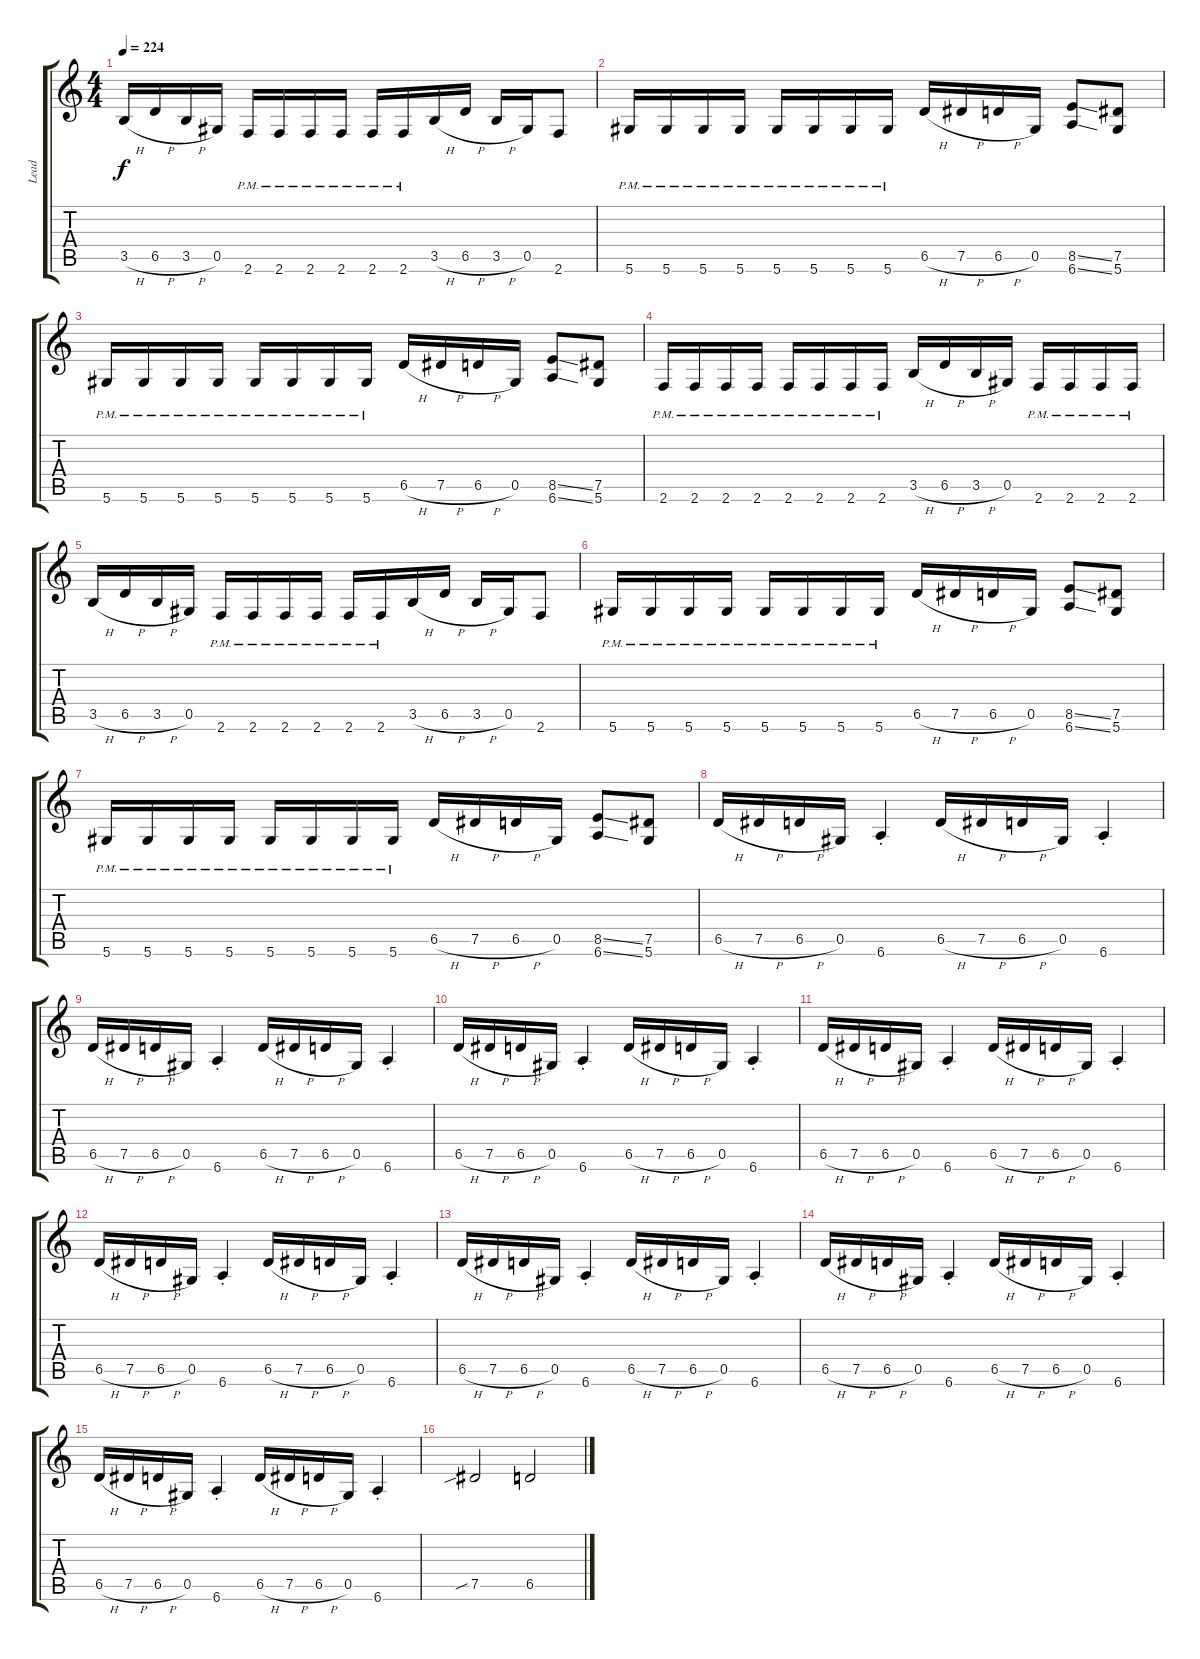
\track ("Lead" "Lead") {instrument distortionguitar}
\staff {score tabs}
\tuning (Eb4 Bb3 Gb3 Db3 Ab2 Eb2) {hide}
\ts (4 4)
\tempo 224
\clef g2
\ks c
3.5{h}.16{dy f} 6.5{h}.16 3.5{h}.16 0.5.16 2.6{pm}.16 2.6{pm}.16 2.6{pm}.16 2.6{pm}.16 2.6{pm}.16 2.6{pm}.16 3.5{h}.16 6.5{h}.16 3.5{h}.16 0.5.16 2.6.8 |
5.6{pm}.16 5.6{pm}.16 5.6{pm}.16 5.6{pm}.16 5.6{pm}.16 5.6{pm}.16 5.6{pm}.16 5.6{pm}.16 6.5{h}.16 7.5{h}.16 6.5{h}.16 0.5.16 (8.5{ss} 6.6{ss}).8 (7.5 5.6).8 |
5.6{pm}.16 5.6{pm}.16 5.6{pm}.16 5.6{pm}.16 5.6{pm}.16 5.6{pm}.16 5.6{pm}.16 5.6{pm}.16 6.5{h}.16 7.5{h}.16 6.5{h}.16 0.5.16 (8.5{ss} 6.6{ss}).8 (7.5 5.6).8 |
2.6{pm}.16 2.6{pm}.16 2.6{pm}.16 2.6{pm}.16 2.6{pm}.16 2.6{pm}.16 2.6{pm}.16 2.6{pm}.16 3.5{h}.16 6.5{h}.16 3.5{h}.16 0.5.16 2.6{pm}.16 2.6{pm}.16 2.6{pm}.16 2.6{pm}.16 |
3.5{h}.16 6.5{h}.16 3.5{h}.16 0.5.16 2.6{pm}.16 2.6{pm}.16 2.6{pm}.16 2.6{pm}.16 2.6{pm}.16 2.6{pm}.16 3.5{h}.16 6.5{h}.16 3.5{h}.16 0.5.16 2.6.8 |
5.6{pm}.16 5.6{pm}.16 5.6{pm}.16 5.6{pm}.16 5.6{pm}.16 5.6{pm}.16 5.6{pm}.16 5.6{pm}.16 6.5{h}.16 7.5{h}.16 6.5{h}.16 0.5.16 (8.5{ss} 6.6{ss}).8 (7.5 5.6).8 |
5.6{pm}.16 5.6{pm}.16 5.6{pm}.16 5.6{pm}.16 5.6{pm}.16 5.6{pm}.16 5.6{pm}.16 5.6{pm}.16 6.5{h}.16 7.5{h}.16 6.5{h}.16 0.5.16 (8.5{ss} 6.6{ss}).8 (7.5 5.6).8 |
6.5{h}.16 7.5{h}.16 6.5{h}.16 0.5.16 6.6{st}.4 6.5{h}.16 7.5{h}.16 6.5{h}.16 0.5.16 6.6{st}.4 |
6.5{h}.16 7.5{h}.16 6.5{h}.16 0.5.16 6.6{st}.4 6.5{h}.16 7.5{h}.16 6.5{h}.16 0.5.16 6.6{st}.4 |
6.5{h}.16 7.5{h}.16 6.5{h}.16 0.5.16 6.6{st}.4 6.5{h}.16 7.5{h}.16 6.5{h}.16 0.5.16 6.6{st}.4 |
6.5{h}.16 7.5{h}.16 6.5{h}.16 0.5.16 6.6{st}.4 6.5{h}.16 7.5{h}.16 6.5{h}.16 0.5.16 6.6{st}.4 |
6.5{h}.16 7.5{h}.16 6.5{h}.16 0.5.16 6.6{st}.4 6.5{h}.16 7.5{h}.16 6.5{h}.16 0.5.16 6.6{st}.4 |
6.5{h}.16 7.5{h}.16 6.5{h}.16 0.5.16 6.6{st}.4 6.5{h}.16 7.5{h}.16 6.5{h}.16 0.5.16 6.6{st}.4 |
6.5{h}.16 7.5{h}.16 6.5{h}.16 0.5.16 6.6{st}.4 6.5{h}.16 7.5{h}.16 6.5{h}.16 0.5.16 6.6{st}.4 |
6.5{h}.16 7.5{h}.16 6.5{h}.16 0.5.16 6.6{st}.4 6.5{h}.16 7.5{h}.16 6.5{h}.16 0.5.16 6.6{st}.4 |
7.5{sib}.2 6.5.2
